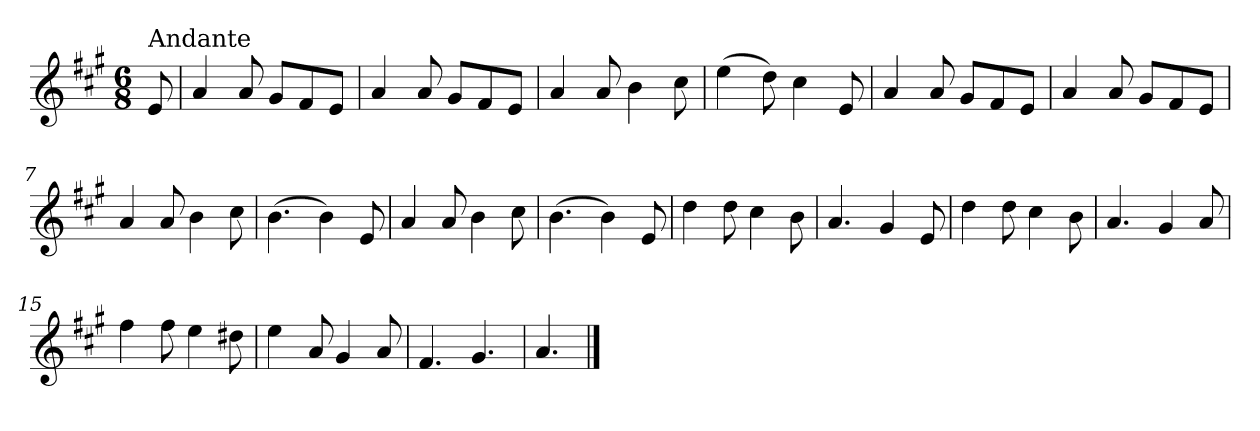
**kern
*part1
*staff1
*clefG2
*k[f#c#g#]
*f#:
*M6/8
=
!LO:TX:a:t=Andante
8e/
=1
4a/
8a/
8g#/L
8f#/
8e/J
=2
4a/
8a/
8g#/L
8f#/
8e/J
=3
4a/
8a/
4b\
8cc#\
=4
(>4ee\
8dd\)
4cc#\
8e/
!!LO:LB:g=z
=5
4a/
8a/
8g#/L
8f#/
8e/J
=6
4a/
8a/
8g#/L
8f#/
8e/J
=7
4a/
8a/
4b\
8cc#\
=8
(>4.b\
4b\)
8e/
=9
4a/
8a/
4b\
8cc#\
=10
(>4.b\
4b\)
8e/
!!LO:LB:g=z
=11
4dd\
8dd\
4cc#\
8b\
=12
4.a/
4g#/
8e/
=13
4dd\
8dd\
4cc#\
8b\
=14
4.a/
4g#/
8a/
=15
4ff#\
8ff#\
4ee\
8dd#X\
=16
4ee\
8a/
4g#/
8a/
=17
4.f#/
4.g#/
!!LO:LB:g=z
=18
4.a/
==
*-
